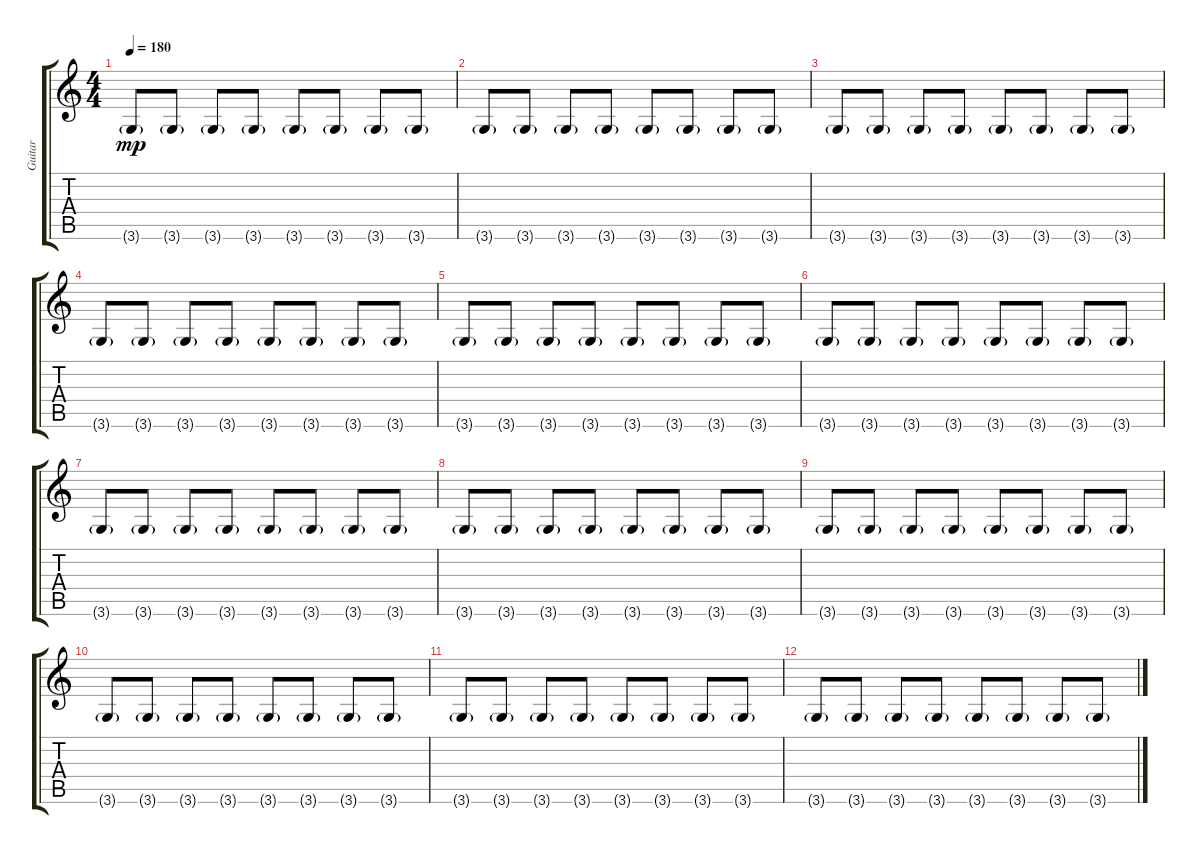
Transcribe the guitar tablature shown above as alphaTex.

\track ("Guitar" "Guitar") {instrument distortionguitar}
\staff {score tabs}
\tuning (E4 B3 G3 D3 A2 E2) {hide}
\ts (4 4)
\tempo 180
\clef g2
\ks c
3.6{g}.8{dy mp} 3.6{g}.8 3.6{g}.8 3.6{g}.8 3.6{g}.8 3.6{g}.8 3.6{g}.8 3.6{g}.8 |
3.6{g}.8 3.6{g}.8 3.6{g}.8 3.6{g}.8 3.6{g}.8 3.6{g}.8 3.6{g}.8 3.6{g}.8 |
3.6{g}.8 3.6{g}.8 3.6{g}.8 3.6{g}.8 3.6{g}.8 3.6{g}.8 3.6{g}.8 3.6{g}.8 |
3.6{g}.8 3.6{g}.8 3.6{g}.8 3.6{g}.8 3.6{g}.8 3.6{g}.8 3.6{g}.8 3.6{g}.8 |
3.6{g}.8 3.6{g}.8 3.6{g}.8 3.6{g}.8 3.6{g}.8 3.6{g}.8 3.6{g}.8 3.6{g}.8 |
3.6{g}.8 3.6{g}.8 3.6{g}.8 3.6{g}.8 3.6{g}.8 3.6{g}.8 3.6{g}.8 3.6{g}.8 |
3.6{g}.8 3.6{g}.8 3.6{g}.8 3.6{g}.8 3.6{g}.8 3.6{g}.8 3.6{g}.8 3.6{g}.8 |
3.6{g}.8 3.6{g}.8 3.6{g}.8 3.6{g}.8 3.6{g}.8 3.6{g}.8 3.6{g}.8 3.6{g}.8 |
3.6{g}.8 3.6{g}.8 3.6{g}.8 3.6{g}.8 3.6{g}.8 3.6{g}.8 3.6{g}.8 3.6{g}.8 |
3.6{g}.8 3.6{g}.8 3.6{g}.8 3.6{g}.8 3.6{g}.8 3.6{g}.8 3.6{g}.8 3.6{g}.8 |
3.6{g}.8 3.6{g}.8 3.6{g}.8 3.6{g}.8 3.6{g}.8 3.6{g}.8 3.6{g}.8 3.6{g}.8 |
3.6{g}.8 3.6{g}.8 3.6{g}.8 3.6{g}.8 3.6{g}.8 3.6{g}.8 3.6{g}.8 3.6{g}.8
